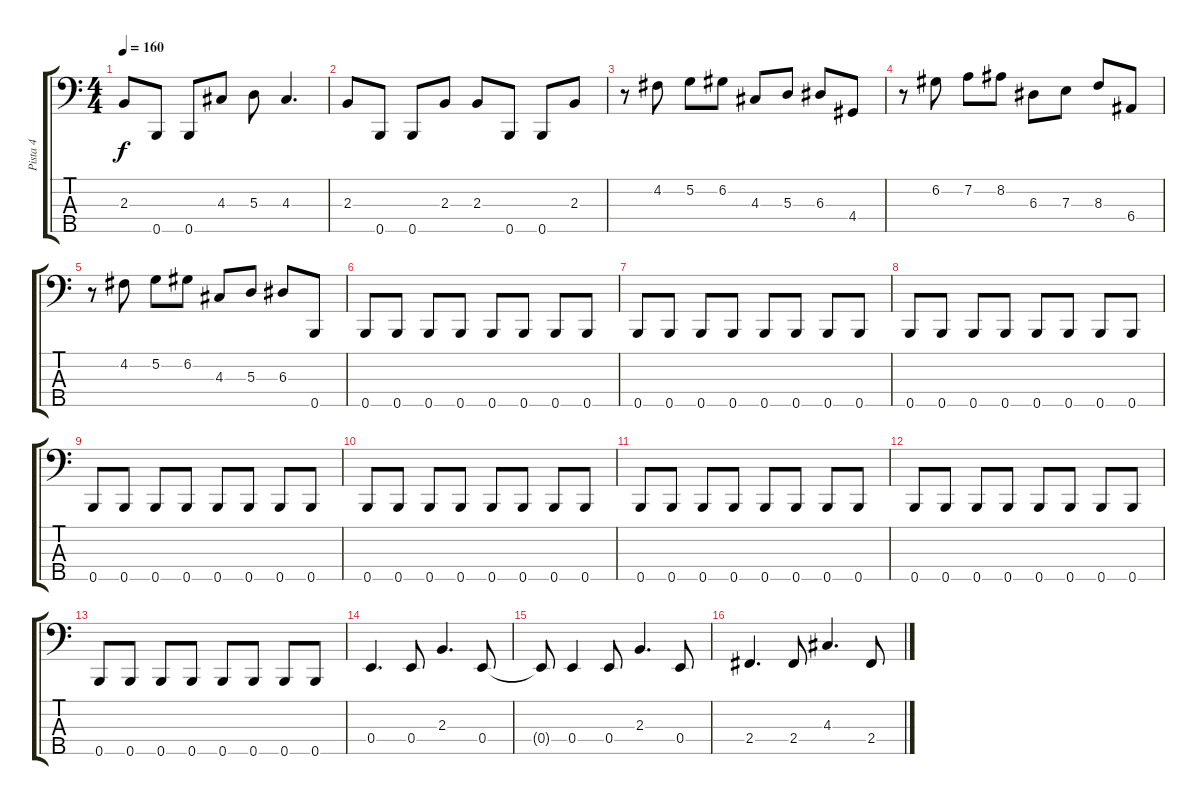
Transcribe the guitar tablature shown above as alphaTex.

\track ("Pista 4" "Pista 4") {instrument electricbassfinger}
\staff {score tabs}
\tuning (G2 D2 A1 E1 B0) {hide}
\ts (4 4)
\tempo 160
\clef f4
\ks c
2.3.8{dy f} 0.5.8 0.5.8 4.3.8 5.3.8 4.3.4{d} |
2.3.8 0.5.8 0.5.8 2.3.8 2.3.8 0.5.8 0.5.8 2.3.8 |
r.8 4.2.8 5.2.8 6.2.8 4.3.8 5.3.8 6.3.8 4.4.8 |
r.8 6.2.8 7.2.8 8.2.8 6.3.8 7.3.8 8.3.8 6.4.8 |
r.8 4.2.8 5.2.8 6.2.8 4.3.8 5.3.8 6.3.8 0.5.8 |
0.5.8{volume 6} 0.5.8 0.5.8 0.5.8 0.5.8 0.5.8 0.5.8 0.5.8 |
0.5.8 0.5.8 0.5.8 0.5.8 0.5.8 0.5.8 0.5.8 0.5.8 |
0.5.8 0.5.8 0.5.8 0.5.8 0.5.8 0.5.8 0.5.8 0.5.8 |
0.5.8 0.5.8 0.5.8 0.5.8 0.5.8 0.5.8 0.5.8 0.5.8 |
0.5.8{volume 4} 0.5.8 0.5.8 0.5.8 0.5.8 0.5.8 0.5.8 0.5.8 |
0.5.8 0.5.8 0.5.8 0.5.8 0.5.8 0.5.8 0.5.8 0.5.8 |
0.5.8 0.5.8 0.5.8 0.5.8 0.5.8 0.5.8 0.5.8 0.5.8 |
0.5.8 0.5.8 0.5.8 0.5.8 0.5.8 0.5.8 0.5.8 0.5.8 |
0.4.4{d volume 2} 0.4.8 2.3.4{d} 0.4.8 |
0.4{t}.8 0.4.4 0.4.8 2.3.4{d} 0.4.8 |
2.4.4{d} 2.4.8 4.3.4{d} 2.4.8
